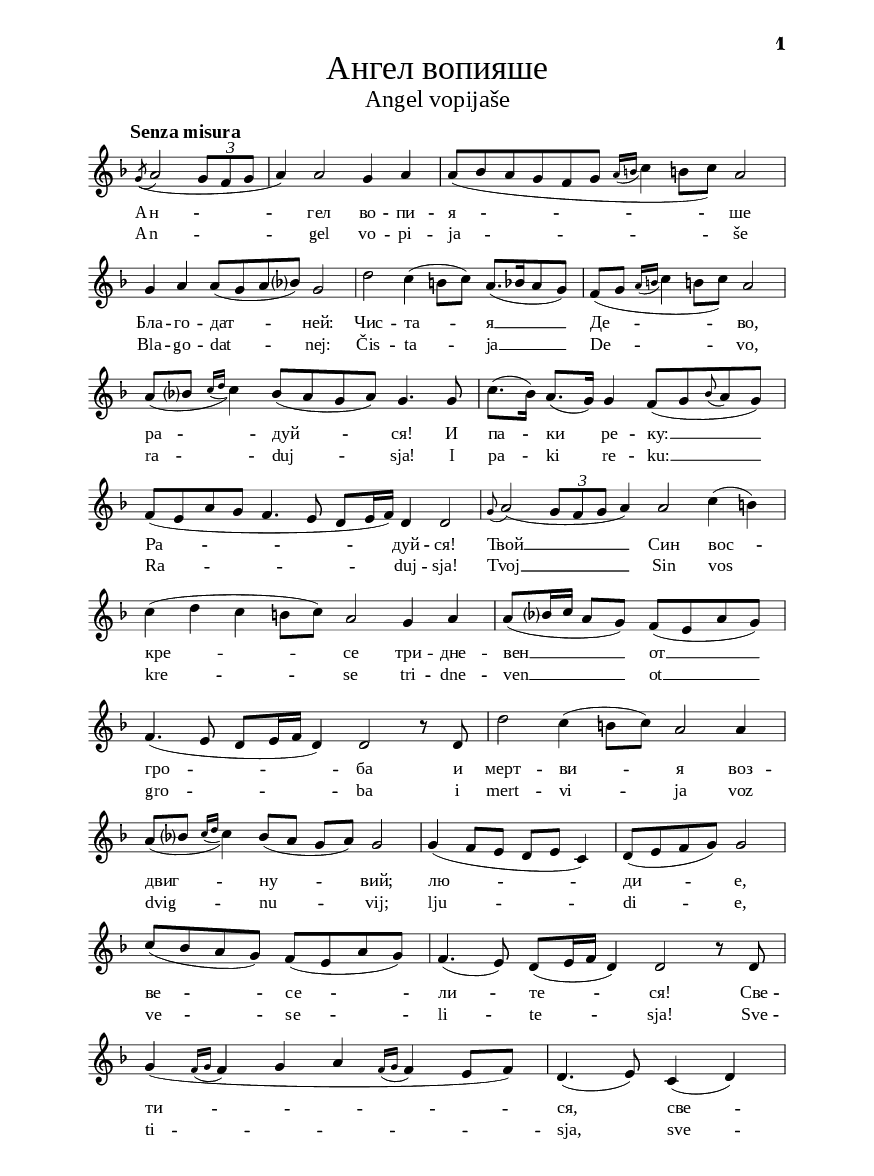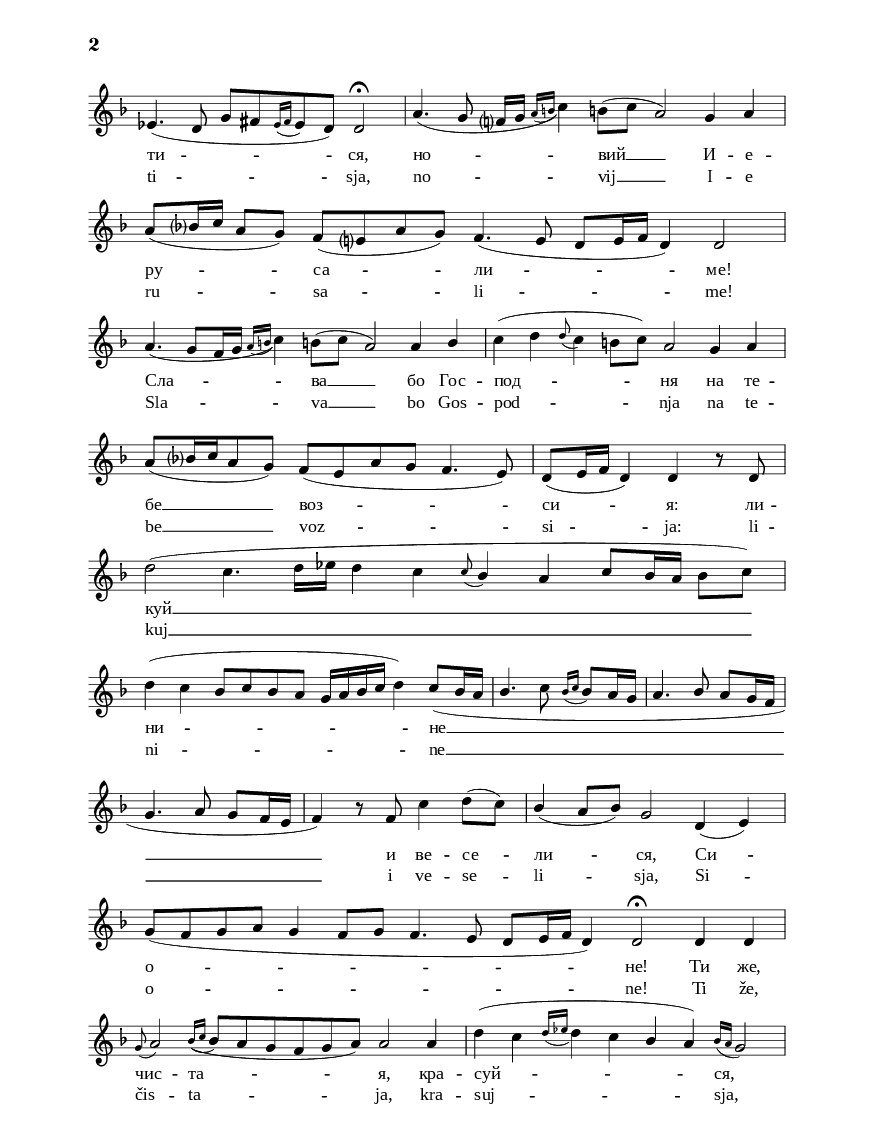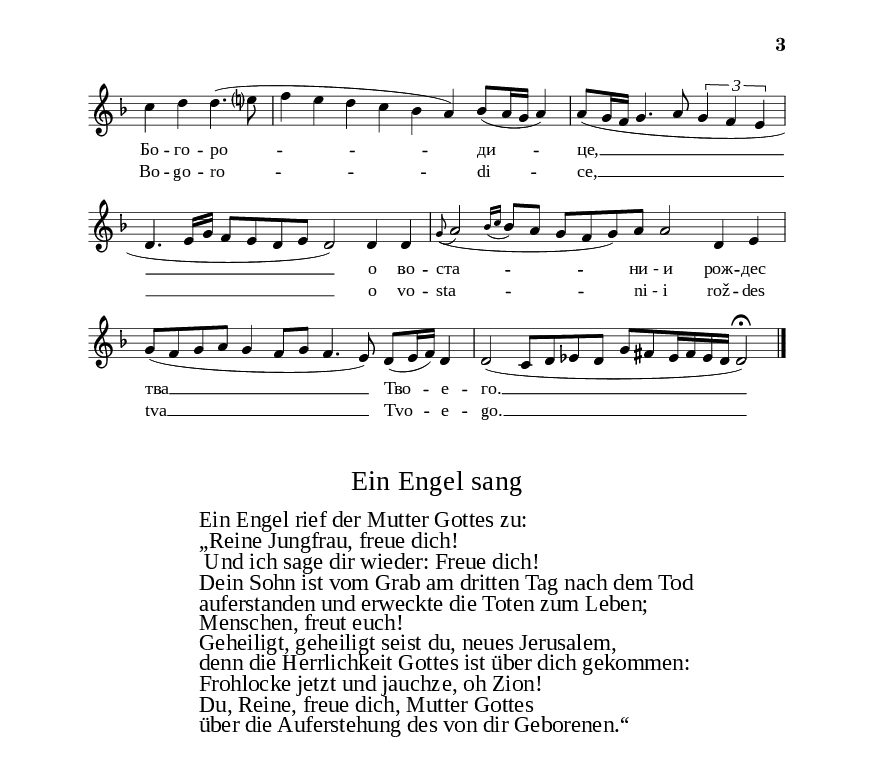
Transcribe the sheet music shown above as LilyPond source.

\version "2.24.4"

% include paper part and global functions
\include "include/globals.ily"

\bookpart {
  \label #'ref064
  \tocItem \markup "Ангел вопияше –  Angel vopijaše"
  \include "include/bookpart-paper.ily"
  \score {
    \include "include/score-layout.ily"

    \new Voice \relative c' {
      \clef treble
      \key d \minor
      \tempo "Senza misura"
      \autoBeamOff
      \omit Score.TimeSignature
      \cadenzaOn % allows custom bar lines


      \acciaccatura g'8 (a2 \tuplet 3/2 { g8 [f g] } \bar "|"
      a4) a2 g4 a4 \bar "|"
      \slurDown a8( [bes a g f g] \acciaccatura { a16 [b] } c4 b!8 [c]) a2 \bar "|" \break

      \slurNeutral g4 a a8 ([g a bes?]) g2 \bar "|"
      d'2 c4 (b8 [c]) a8. ([bes16 a8 g]) \bar "|"
      \slurDown f8([ g] \acciaccatura { a16 [b] } c4 b!8[ c]) a2 \bar "|"  \break

      a8( [bes?] \acciaccatura { c16 [d] } c4) bes8( [a g a]) g4. g8 \bar "|"
      \slurNeutral c8.( [bes16]) a8.( [g16]) g4 f8( [g \appoggiatura bes a g]) \bar "|"  \break

      f8( [e a g] f4. e8 d [e16 f]) d4 d2 \bar "|"
      \appoggiatura g8  a2( \tuplet 3/2 { g8 [f g] } a4) a2 c4( b) \bar "|"  \break

      \stemNeutral c4( d  c b!8 [c]) a2 g4 a \bar "|"
      \stemUp a8( [bes?16 c] a8 [g]) f( [e a g]) \bar "|"  \break

      f4.( e8 d[ e16 f] d4) d2 r8 d \bar "|"
      \stemNeutral d'2 c4( b!8[ c]) a2 a4 \bar "|"  \break

      \slurDown a8([bes?] \acciaccatura { c16 [d] } c4) bes8( [a] g [a]) g2 \bar "|"
      g4( f8 [e] d [e] c4) \bar "|"
      d8([ e f g]) g2 \bar "|"  \break

      c8([ bes a g]) f([ e a g]) \bar "|"
      f4.( e8) d([ e16 f] d4) d2 r8 d \bar "|"  \break


      g4( \acciaccatura { f16 [g] } f4 g a \acciaccatura { f16 [g] } f4 e8[  f]) \bar "|"
      d4.( e8) c4( d) \bar "|"  \break

      ees4.( d8 g8[ fis \acciaccatura { ees16 [fis] }  ees8 d]) d2\fermata \bar "|"
      a'4.( g8 f?16[ g] \acciaccatura { a16 [b] } c4) \slurNeutral b!8([ c] a2) g4 a4 \bar "|"  \break

      \stemUp a8([ bes?16 c] a8  [g]) f8([ e? a g]) f4.( e8 d[ e16 f] d4) d2 \bar "|"  \break

      \stemNeutral \slurDown a'4.( g8[ f16 g] \acciaccatura { a16 [b!] } c4) \slurNeutral b!8([ c]  a2)  a4 \stemUp b \bar "|"
      \stemNeutral c4( d \appoggiatura d8 c4 b!8[ c]) a2 g4 a \bar "|"  \break

      a8([ bes?16 c a8 g]) f([ e a g] f4. e8) \bar "|"
      d8([ e16 f] d4) d r8 d \bar "|"  \break

      d'2( c4. d16[ ees] d4 c \appoggiatura c8 \stemUp bes4 a c8[ bes16 a]  \stemNeutral bes8[ c]) \bar "|"  \break

      d4( c \stemUp bes8[ c bes a] g16[ a bes c] \stemNeutral d4) \stemUp \slurDown c8([ bes16 a] \bar "|" \noBreak
      bes4. \stemNeutral c8 \acciaccatura { bes16 [c] } \stemUp bes8[ a16 g]  \bar "|" \noBreak
      a4. bes8 a[ g16 f] \bar "|" \break

      g4. a8 g8[ f16 e] \bar "|"
      f4) r8 f\stemNeutral \slurNeutral c'4 d8([ c])  \bar "|"
      \stemUp bes4( a8[ bes]) g2 d4( e)  \bar "|" \break

      g8([ f g a] g4 f8[ g] f4. e8 d8[ e16 f] d4) d2\fermata d4 d  \bar "|" \break

      \appoggiatura g8 a2 \acciaccatura { bes16([ c] } bes8[ a g f g a]) a2 a4 \bar "|"
      \stemNeutral d4( c \acciaccatura { d16[ ees!]} d4 c \stemUp bes a) \acciaccatura { bes16[ a] } g2 \bar "|" \break

      \stemNeutral c4 d d4.( e?8 \bar "|" \noBreak
      f4 e d c bes a) bes8([ a16 g] a4) \bar "|" \noBreak
      a8([ g16 f] g4. a8 \tuplet 3/2 { g4 f e } \bar "|" \break

      d4. e16[ g] f8[ e d e] d2) d4 d \bar "|" \noBreak
      \appoggiatura g8( a2 \acciaccatura { bes16[ c] } bes8[ a] g8[ f g) a] a2 d,4 e \bar "|" \break

      g8([ f g a] g4 f8[ g] f4. e8) d([ e16 f)] d4 \bar "|" \noBreak
      d2( c8[  d ees! d] g8[ fis! es16 fis  ees d] d2)\fermata \bar "|."
    }

    \addlyrics {
      Ан -- гел во -- пи -- я -- -- -- ше
      Бла -- го -- дат -- ней: Чис -- та -- я __ Де -- во,
      ра -- дуй -- ся! И па -- ки ре -- ку: __
      Ра -- -- дуй -- ся! Твой __ Син вос --
      кре -- -- се три -- дне -- вен __  от __
      гро -- ба и мерт -- ви -- я воз --
      двиг -- ну -- вий; лю -- -- ди -- е,
      ве -- се -- ли -- те -- ся! Све --
      ти -- -- -- -- -- -- ся, све --
      ти --  -- ся, но -- -- вий __ И -- е --
      ру -- -- са -- ли -- -- -- ме!
      Сла -- ва __ бо Гос -- под -- ня на те --
      бе __ воз -- -- си -- я: ли --
      куй __ ни -- -- не __
      и ве -- се -- ли -- ся, Си --
      о -- -- -- -- -- -- не! Ти же,
      чис -- та -- я, кра -- суй -- -- ся,
      Бо -- го -- ро -- -- -- ди -- це, __
      о во -- ста -- "ни - и      " рож -- дес
      тва __ Тво -- е -- го. __
    }


    \addlyrics {
      An -- gel vo -- pi -- ja -- -- -- še
      Bla -- go -- dat -- nej: Čis -- ta -- ja __ De -- vo,
      ra -- duj -- sja! I pa -- ki re -- ku: __
      Ra -- -- duj -- sja! Tvoj __ Sin vos
      kre -- -- se tri -- dne -- ven __  ot __
      gro -- ba i mert -- vi -- ja voz
      dvig -- nu -- vij; lju -- -- di -- e,
      ve -- se -- li -- te -- sja! Sve --
      ti -- -- -- -- -- -- sja, sve --
      ti --  -- sja, no -- -- vij __ I -- e
      ru -- -- sa -- li -- -- -- me!
      Sla -- va __ bo Gos -- pod -- nja na te --
      be __ voz -- -- si -- ja: li --
      kuj __ ni -- -- ne __
      i ve -- se -- li -- sja, Si --
      o -- -- -- -- -- -- ne! Ti že,
      čis -- ta -- ja, kra -- suj -- -- sja,
      Bo -- go -- ro -- -- -- di -- ce, __
      o vo -- sta -- "ni - i      " rož -- des
      tva __ Tvo -- e -- go. __
    }
    \header {
      title = \titleFunc "Ангел вопияше" "Angel vopijaše"
    }

    \midi{}

  } % score

  \markup \vspace #2

  % include foreign translation(s) of the song
  \version "2.24.4"

\markup \fill-line { \fontsize #deTitleFontSize "Ein Engel sang" }
\markup \null
\markup \null
\markup \abs-fontsize #11 \override #`(baseline-skip . ,bgCoupletBaselineSkip) {
  \fill-line {
    \hspace #0.1
    \column {
      \line {
        \bold "  "
        \column {
          "Ein Engel rief der Mutter Gottes zu:"
          "„Reine Jungfrau, freue dich!"
          " Und ich sage dir wieder: Freue dich!"
          "Dein Sohn ist vom Grab am dritten Tag nach dem Tod"
          "auferstanden und erweckte die Toten zum Leben;"
          "Menschen, freut euch!"
          "Geheiligt, geheiligt seist du, neues Jerusalem,"
          "denn die Herrlichkeit Gottes ist über dich gekommen:"
          "Frohlocke jetzt und jauchze, oh Zion!"
          "Du, Reine, freue dich, Mutter Gottes"
          "über die Auferstehung des von dir Geborenen.“"
        }
      }
    }\hspace #0.1
  }
}


} % bookpart
